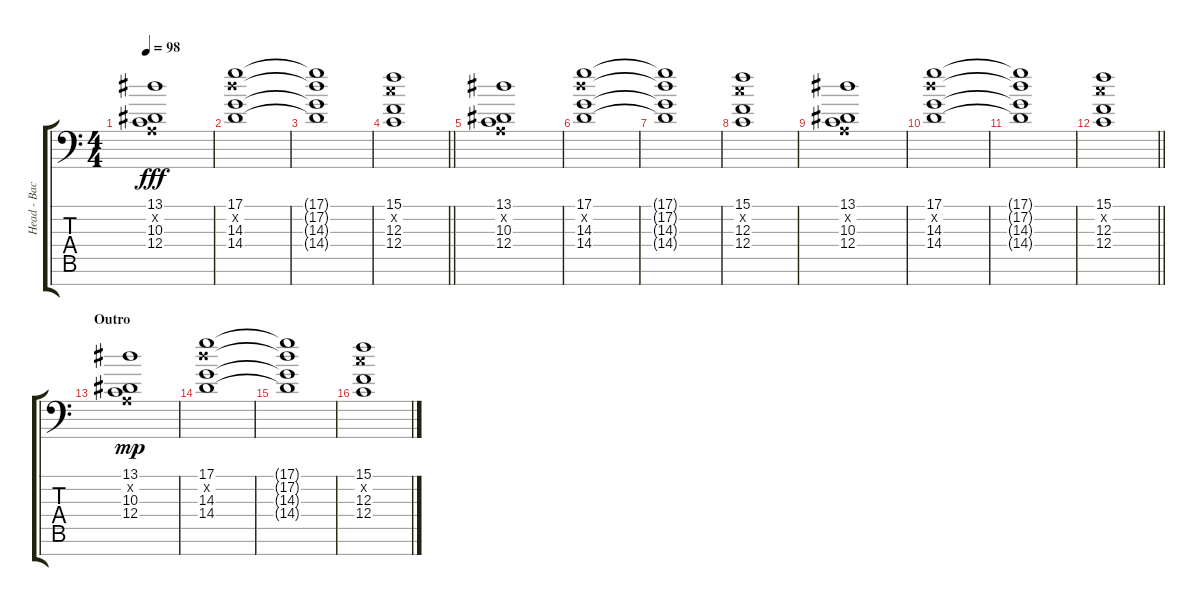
\track ("Head - Background vocals" "Head - Bac") {instrument choiraahs}
\staff {score tabs}
\tuning (D4 A3 F3 C3 G2 D2 A1) {hide}
\ts (4 4)
\tempo 98
\clef f4
\ks c
(13.1 0.2{x} 10.3 12.4).1{dy fff} |
(17.1 17.2{x} 14.3 14.4).1 |
(17.1{t} 17.2{t} 14.3{t} 14.4{t}).1 |
\barLineRight lightlight
(15.1 15.2{x} 12.3 12.4).1 |
(13.1 0.2{x} 10.3 12.4).1{balance 8 instrument choiraahs} |
(17.1 17.2{x} 14.3 14.4).1 |
(17.1{t} 17.2{t} 14.3{t} 14.4{t}).1 |
(15.1 15.2{x} 12.3 12.4).1 |
(13.1 0.2{x} 10.3 12.4).1 |
(17.1 17.2{x} 14.3 14.4).1 |
(17.1{t} 17.2{t} 14.3{t} 14.4{t}).1 |
\barLineRight lightlight
(15.1 15.2{x} 12.3 12.4).1 |
\section ("" "Outro")
(13.1 0.2{x} 10.3 12.4).1{dy mp} |
(17.1 17.2{x} 14.3 14.4).1 |
(17.1{t} 17.2{t} 14.3{t} 14.4{t}).1 |
(15.1 15.2{x} 12.3 12.4).1
